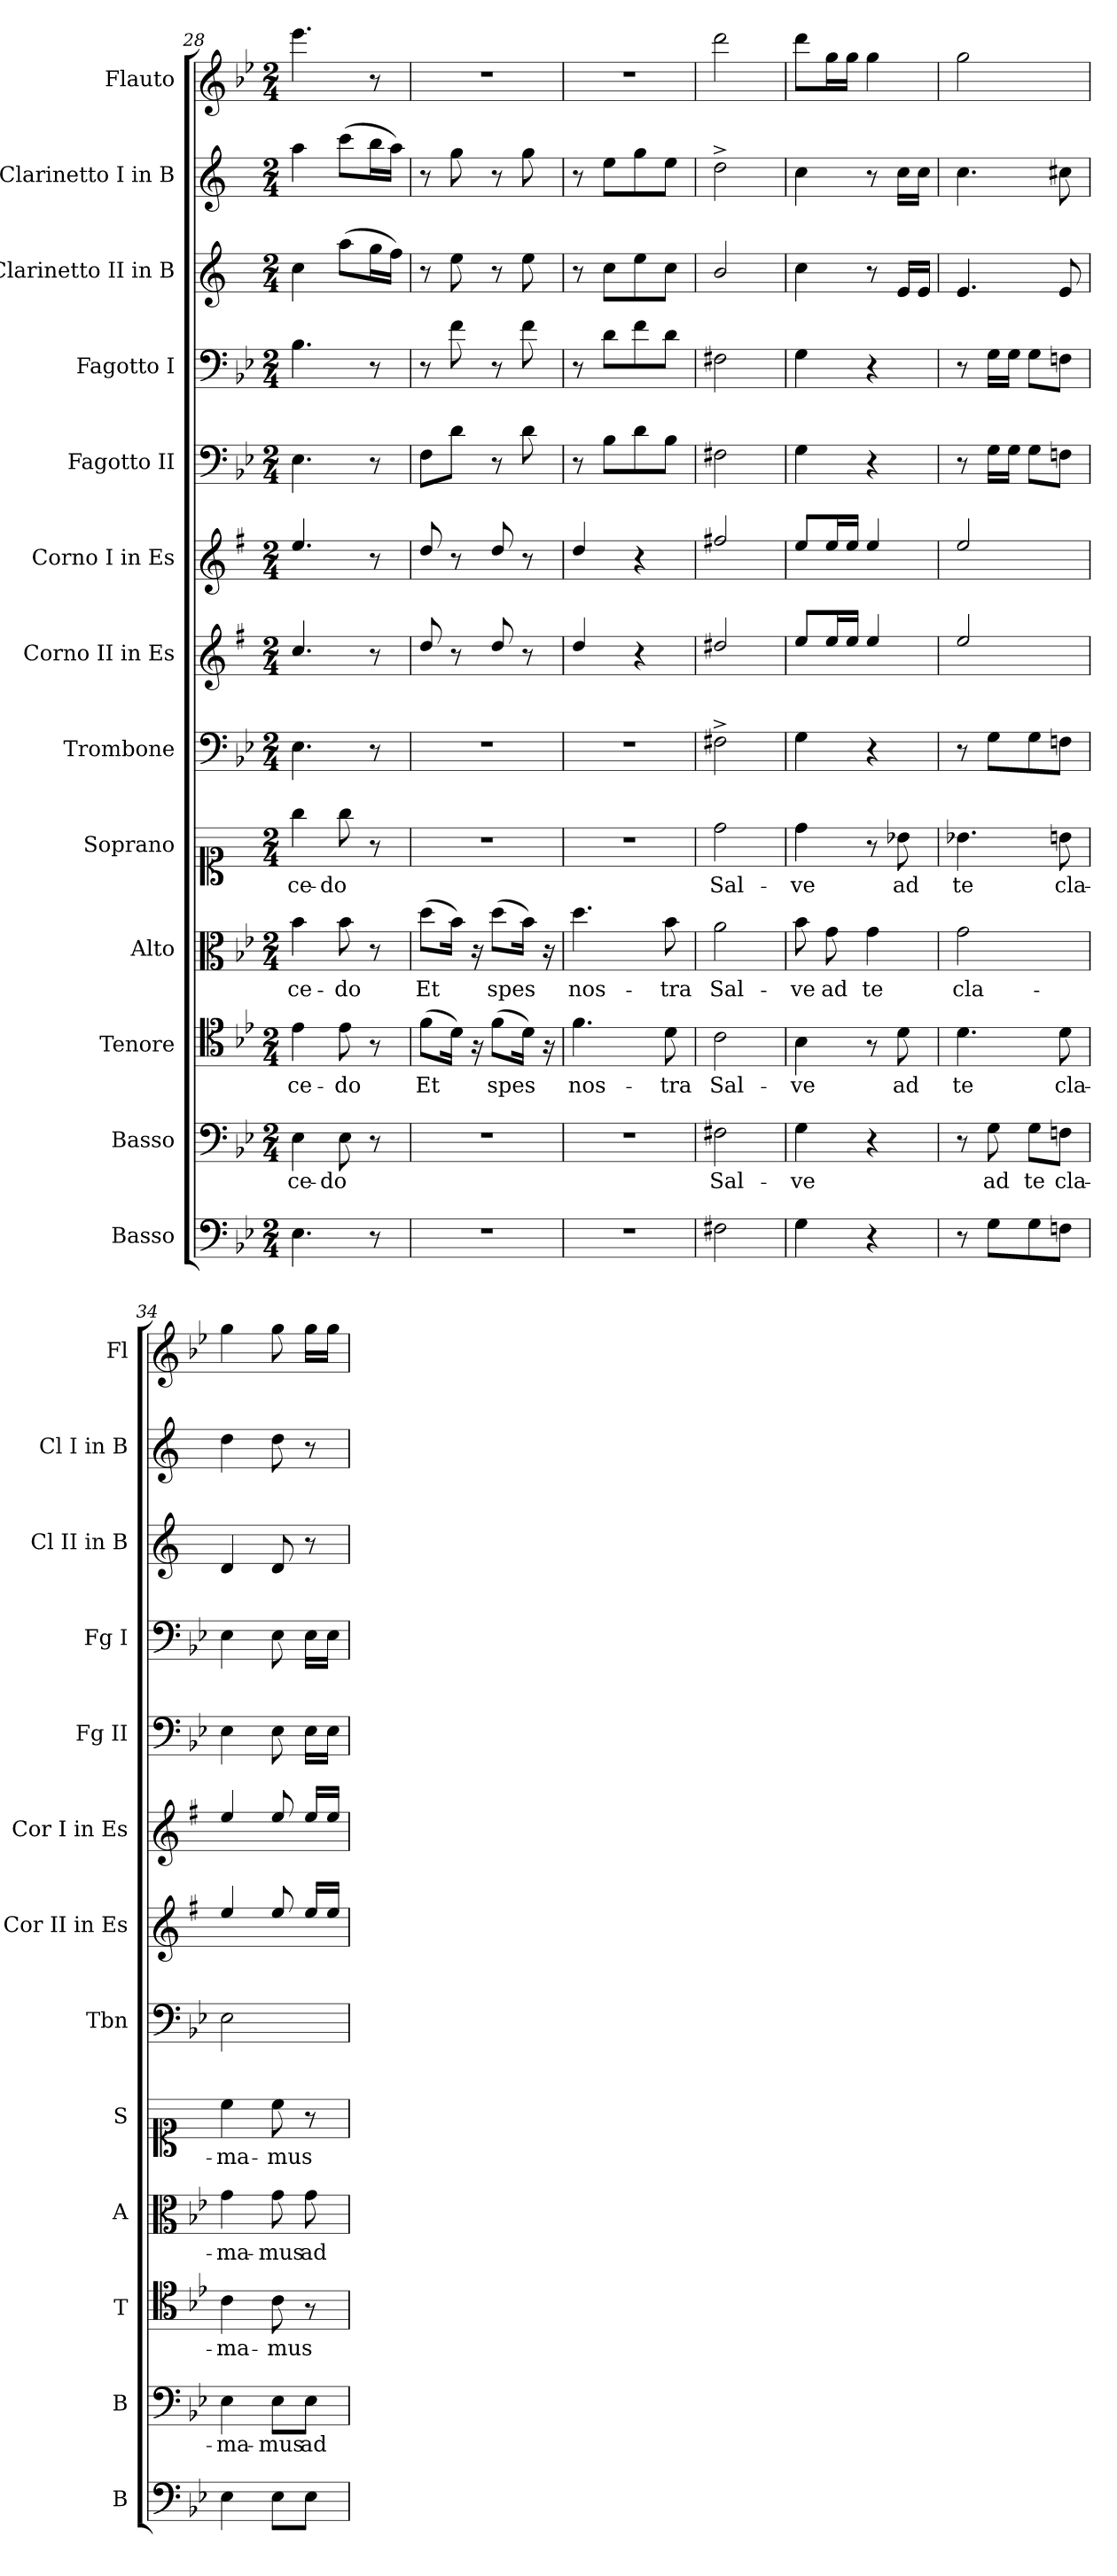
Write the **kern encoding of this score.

**kern	**kern	**text	**kern	**text	**kern	**text	**kern	**text	**kern	**kern	**kern	**kern	**kern	**kern	**kern	**kern
*part13	*part12	*part12	*part11	*part11	*part10	*part10	*part9	*part9	*part8	*part7	*part6	*part5	*part4	*part3	*part2	*part1
*staff13	*staff12	*staff12	*staff11	*staff11	*staff10	*staff10	*staff9	*staff9	*staff8	*staff7	*staff6	*staff5	*staff4	*staff3	*staff2	*staff1
*I"Basso	*I"Basso	*	*I"Tenore	*	*I"Alto	*	*I"Soprano	*	*I"Trombone	*I"Corno II in Es	*I"Corno I in Es	*I"Fagotto II	*I"Fagotto I	*I"Clarinetto II in B	*I"Clarinetto I in B	*I"Flauto
*I'B	*I'B	*	*I'T	*	*I'A	*	*I'S	*	*I'Tbn	*I'Cor II in Es	*I'Cor I in Es	*I'Fg II	*I'Fg I	*I'Cl II in B	*I'Cl I in B	*I'Fl
*clefF4	*clefF4	*	*clefC4	*	*clefC3	*	*clefC1	*	*clefF4	*clefG2	*clefG2	*clefF4	*clefF4	*clefG2	*clefG2	*clefG2
*	*	*	*	*	*	*	*	*	*	*ITrd5c9	*ITrd5c9	*	*	*ITrd1c2	*ITrd1c2	*
*k[b-e-]	*k[b-e-]	*	*k[b-e-]	*	*k[b-e-]	*	*	*	*k[b-e-]	*k[b-e-]	*k[b-e-]	*k[b-e-]	*k[b-e-]	*k[b-e-]	*k[b-e-]	*k[b-e-]
*M2/4	*M2/4	*	*M2/4	*	*M2/4	*	*M2/4	*	*M2/4	*M2/4	*M2/4	*M2/4	*M2/4	*M2/4	*M2/4	*M2/4
=28	=28	=28	=28	=28	=28	=28	=28	=28	=28	=28	=28	=28	=28	=28	=28	=28
4.E-\	4E-\	-ce-	4e-\	-ce-	4b-\	-ce-	4gg\	-ce-	4.E-\	4.e-/	4.g/	4.E-\	4.B-\	4b-\	4gg\	4.eee-\
.	8E-\	-do	8e-\	-do	8b-\	-do	8gg\	-do	.	.	.	.	.	(>8gg\L	(>8bb-\L	.
8r	8r	.	8r	.	8r	.	8r	.	8r	8r	8r	8r	8r	16ff\L	16aa\L	8r
.	.	.	.	.	.	.	.	.	.	.	.	.	.	16ee-\JJ)	16gg\JJ)	.
=29	=29	=29	=29	=29	=29	=29	=29	=29	=29	=29	=29	=29	=29	=29	=29	=29
2r	2r	.	(>8f\L	Et	(>8dd\L	Et	2r	.	2r	8f/	8f/	8F\L	8r	8r	8r	2r
.	.	.	16d\Jk)	.	16b-\Jk)	.	.	.	.	8r	8r	8d\J	8f\	8dd\	8ff\	.
.	.	.	16r	.	16r	.	.	.	.	.	.	.	.	.	.	.
.	.	.	(>8f\L	spes	(>8dd\L	spes	.	.	.	8f/	8f/	8r	8r	8r	8r	.
.	.	.	16d\Jk)	.	16b-\Jk)	.	.	.	.	8r	8r	8d\	8f\	8dd\	8ff\	.
.	.	.	16r	.	16r	.	.	.	.	.	.	.	.	.	.	.
=30	=30	=30	=30	=30	=30	=30	=30	=30	=30	=30	=30	=30	=30	=30	=30	=30
2r	2r	.	4.f\	nos-	4.dd\	nos-	2r	.	2r	4f/	4f/	8r	8r	8r	8r	2r
.	.	.	.	.	.	.	.	.	.	.	.	8B-\L	8d\L	8b-\L	8dd\L	.
.	.	.	.	.	.	.	.	.	.	4r	4r	8d\	8f\	8dd\	8ff\	.
.	.	.	8d\	-tra	8b-\	-tra	.	.	.	.	.	8B-\J	8d\J	8b-\J	8dd\J	.
=31	=31	=31	=31	=31	=31	=31	=31	=31	=31	=31	=31	=31	=31	=31	=31	=31
2F#X\	2F#X\	Sal-	2c\	Sal-	2a\	Sal-	2dd\	Sal-	2F#X^<\	2f#X/	2an/	2F#X\	2F#X\	2a/	2cc^\	2ddd\
=32	=32	=32	=32	=32	=32	=32	=32	=32	=32	=32	=32	=32	=32	=32	=32	=32
4G\	4G\	-ve	4B-\	-ve	8b-\	-ve	4dd\	-ve	4G\	8g/L	8g/L	4G\	4G\	4b-\	4b-\	8ddd\L
.	.	.	.	.	8g\	ad	.	.	.	16g/L	16g/L	.	.	.	.	16gg\L
.	.	.	.	.	.	.	.	.	.	16g/JJ	16g/JJ	.	.	.	.	16gg\JJ
4r	4r	.	8r	.	4g\	te	8r	.	4r	4g/	4g/	4r	4r	8r	8r	4gg\
.	.	.	8d\	ad	.	.	8b-\	ad	.	.	.	.	.	16d/LL	16b-\LL	.
.	.	.	.	.	.	.	.	.	.	.	.	.	.	16d/JJ	16b-\JJ	.
=33	=33	=33	=33	=33	=33	=33	=33	=33	=33	=33	=33	=33	=33	=33	=33	=33
8r	8r	.	4.d\	te	2g\	cla-	4.b-\	te	8r	2g/	2g/	8r	8r	4.d/	4.b-\	2gg\
8G\L	8G\	ad	.	.	.	.	.	.	8G\L	.	.	16G\LL	16G\LL	.	.	.
.	.	.	.	.	.	.	.	.	.	.	.	16G\JJ	16G\JJ	.	.	.
8G\	8G\L	te	.	.	.	.	.	.	8G\	.	.	8G\L	8G\L	.	.	.
8Fn\J	8Fn\J	cla-	8d\	cla-	.	.	8bn\	cla-	8Fn\J	.	.	8Fn\J	8Fn\J	8d/	8bn\	.
=34	=34	=34	=34	=34	=34	=34	=34	=34	=34	=34	=34	=34	=34	=34	=34	=34
4E-\	4E-\	-ma-	4c\	-ma-	4g\	-ma-	4cc\	-ma-	2E-\	4g/	4g/	4E-\	4E-\	4c/	4cc\	4gg\
8E-\L	8E-\L	-mus	8c\	-mus	8g\	-mus	8cc\	-mus	.	8g/	8g/	8E-\	8E-\	8c/	8cc\	8gg\
8E-\J	8E-\J	ad	8r	.	8g\	ad	8r	.	.	16g/LL	16g/LL	16E-\LL	16E-\LL	8r	8r	16gg\LL
.	.	.	.	.	.	.	.	.	.	16g/JJ	16g/JJ	16E-\JJ	16E-\JJ	.	.	16gg\JJ
=	=	=	=	=	=	=	=	=	=	=	=	=	=	=	=	=
*-	*-	*-	*-	*-	*-	*-	*-	*-	*-	*-	*-	*-	*-	*-	*-	*-
